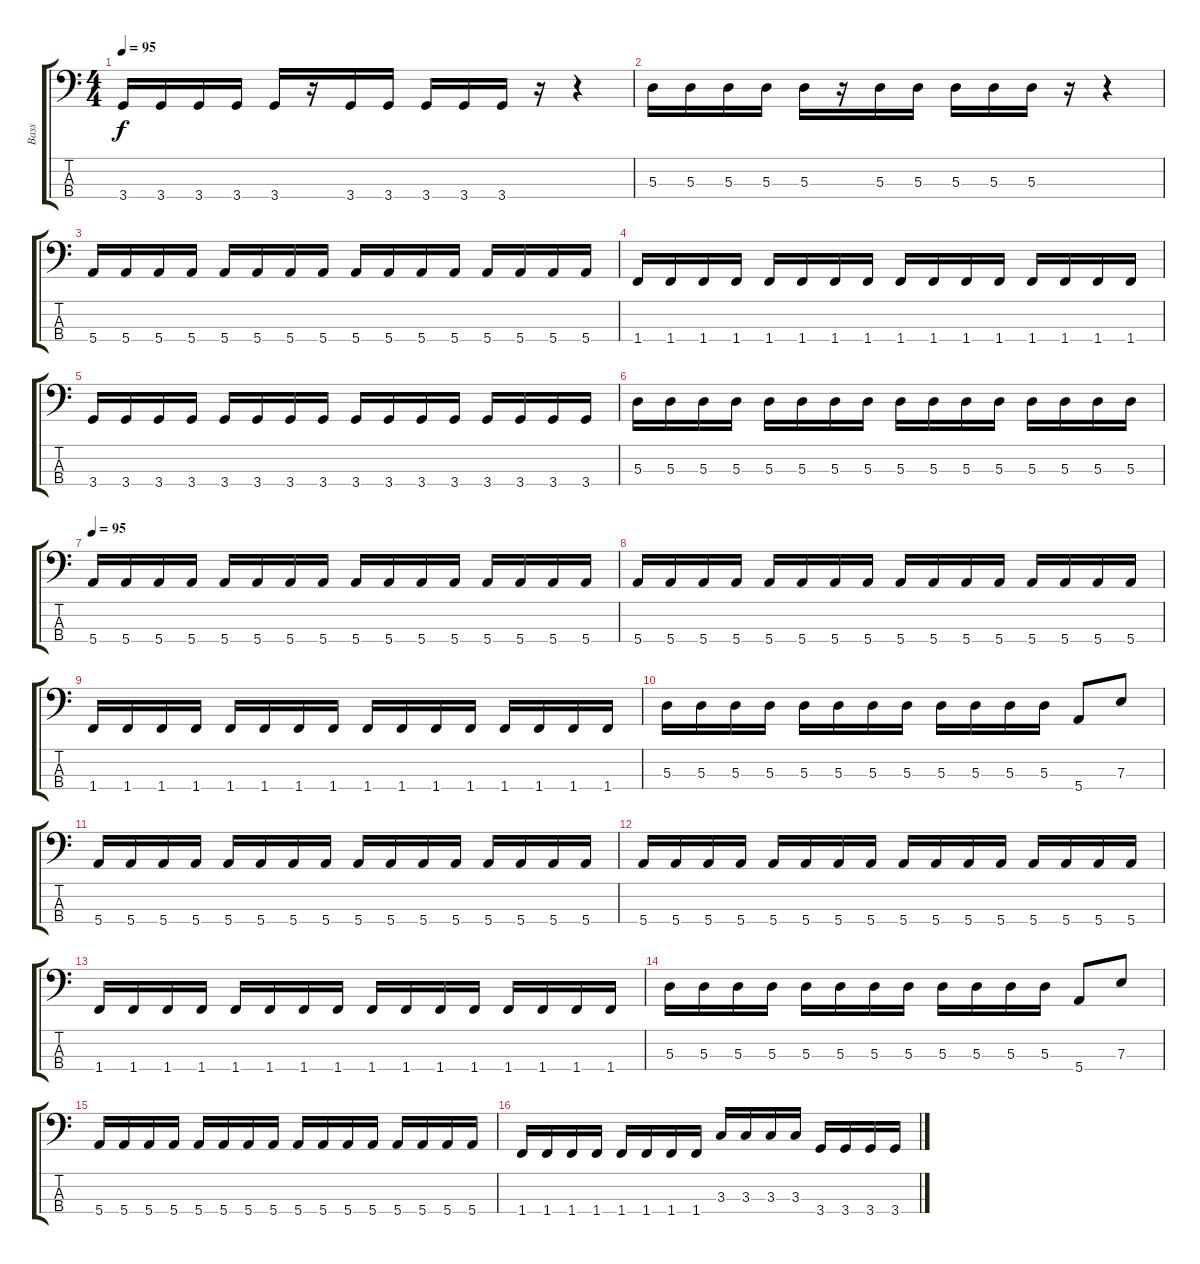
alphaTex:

\track ("Bass" "Bass") {instrument slapbass2}
\staff {score tabs}
\tuning (G2 D2 A1 E1) {hide}
\ts (4 4)
\tempo 95
\clef f4
\ks c
3.4.16{dy f} 3.4.16 3.4.16 3.4.16 3.4.16 r.16 3.4.16 3.4.16 3.4.16 3.4.16 3.4.16 r.16 r.4 |
5.3.16 5.3.16 5.3.16 5.3.16 5.3.16 r.16 5.3.16 5.3.16 5.3.16 5.3.16 5.3.16 r.16 r.4 |
5.4.16 5.4.16 5.4.16 5.4.16 5.4.16 5.4.16 5.4.16 5.4.16 5.4.16 5.4.16 5.4.16 5.4.16 5.4.16 5.4.16 5.4.16 5.4.16 |
1.4.16 1.4.16 1.4.16 1.4.16 1.4.16 1.4.16 1.4.16 1.4.16 1.4.16 1.4.16 1.4.16 1.4.16 1.4.16 1.4.16 1.4.16 1.4.16 |
3.4.16 3.4.16 3.4.16 3.4.16 3.4.16 3.4.16 3.4.16 3.4.16 3.4.16 3.4.16 3.4.16 3.4.16 3.4.16 3.4.16 3.4.16 3.4.16 |
5.3.16 5.3.16 5.3.16 5.3.16 5.3.16 5.3.16 5.3.16 5.3.16 5.3.16 5.3.16 5.3.16 5.3.16 5.3.16 5.3.16 5.3.16 5.3.16 |
\tempo 95
5.4.16 5.4.16 5.4.16 5.4.16 5.4.16 5.4.16 5.4.16 5.4.16 5.4.16 5.4.16 5.4.16 5.4.16 5.4.16 5.4.16 5.4.16 5.4.16 |
5.4.16 5.4.16 5.4.16 5.4.16 5.4.16 5.4.16 5.4.16 5.4.16 5.4.16 5.4.16 5.4.16 5.4.16 5.4.16 5.4.16 5.4.16 5.4.16 |
1.4.16 1.4.16 1.4.16 1.4.16 1.4.16 1.4.16 1.4.16 1.4.16 1.4.16 1.4.16 1.4.16 1.4.16 1.4.16 1.4.16 1.4.16 1.4.16 |
5.3.16 5.3.16 5.3.16 5.3.16 5.3.16 5.3.16 5.3.16 5.3.16 5.3.16 5.3.16 5.3.16 5.3.16 5.4.8 7.3.8 |
5.4.16 5.4.16 5.4.16 5.4.16 5.4.16 5.4.16 5.4.16 5.4.16 5.4.16 5.4.16 5.4.16 5.4.16 5.4.16 5.4.16 5.4.16 5.4.16 |
5.4.16 5.4.16 5.4.16 5.4.16 5.4.16 5.4.16 5.4.16 5.4.16 5.4.16 5.4.16 5.4.16 5.4.16 5.4.16 5.4.16 5.4.16 5.4.16 |
1.4.16 1.4.16 1.4.16 1.4.16 1.4.16 1.4.16 1.4.16 1.4.16 1.4.16 1.4.16 1.4.16 1.4.16 1.4.16 1.4.16 1.4.16 1.4.16 |
5.3.16 5.3.16 5.3.16 5.3.16 5.3.16 5.3.16 5.3.16 5.3.16 5.3.16 5.3.16 5.3.16 5.3.16 5.4.8 7.3.8 |
5.4.16 5.4.16 5.4.16 5.4.16 5.4.16 5.4.16 5.4.16 5.4.16 5.4.16 5.4.16 5.4.16 5.4.16 5.4.16 5.4.16 5.4.16 5.4.16 |
1.4.16 1.4.16 1.4.16 1.4.16 1.4.16 1.4.16 1.4.16 1.4.16 3.3.16 3.3.16 3.3.16 3.3.16 3.4.16 3.4.16 3.4.16 3.4.16
